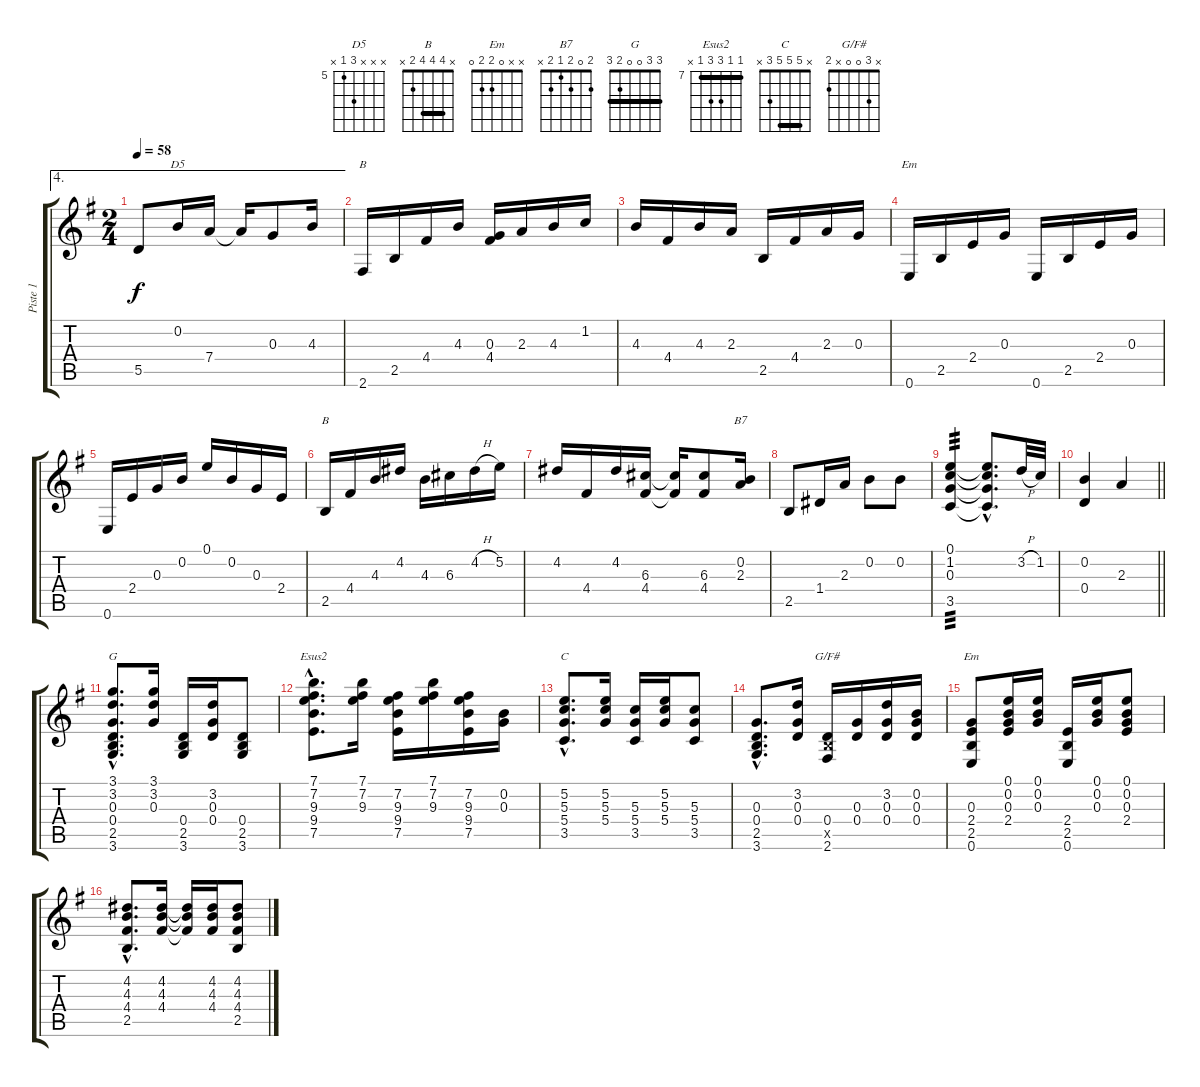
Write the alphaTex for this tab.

\track ("Piste 1" "Piste 1") {instrument acousticguitarnylon}
\staff {score tabs}
\tuning (E4 B3 G3 D3 A2 E2) {hide}
\chord ("D5" x x x 7 5 x) {firstfret 5}
\chord ("B" 2 4 4 4 x 2) {barre 2}
\chord ("Em" 0 0 0 2 2 0)
\chord ("B" x 4 4 4 2 x) {barre 4}
\chord ("B7" 2 0 2 1 2 x)
\chord ("G" 3 3 0 0 2 3) {barre 3}
\chord ("Esus2" 7 7 9 9 7 x) {firstfret 7 barre 7}
\chord ("C" x 5 5 5 3 x) {barre 5}
\chord ("G/F#" x 3 0 0 x 2)
\chord ("Em" x x 0 2 2 0)
\ae 4
\ts (2 4)
\tempo 58
\clef g2
\ks g
5.5.8{dy f} 0.2.16{ch "D5"} 7.4.16 7.4{t}.16 0.3.8 4.3.16 |
2.6.16{ch "B"} 2.5.16 4.4.16 4.3.16 (0.3 4.4).16 2.3.16 4.3.16 1.2.16 |
4.3.16 4.4.16 4.3.16 2.3.16 2.5.16 4.4.16 2.3.16 0.3.16 |
0.6.16{ch "Em"} 2.5.16 2.4.16 0.3.16 0.6.16 2.5.16 2.4.16 0.3.16 |
0.6.16 2.4.16 0.3.16 0.2.16 0.1.16 0.2.16 0.3.16 2.4.16 |
2.5.16{ch "B"} 4.4.16 4.3.16 4.2.16 4.3.16 6.3.16 4.2{h}.16 5.2.16 |
4.2.16 4.4.16 4.2.16 (6.3 4.4).16 (6.3{t} 4.4{t}).16 (6.3 4.4).8 (0.2 2.3).16{ch "B7"} |
2.5.8 1.4.16 2.3.16 0.2.8 0.2.8 |
(0.1 1.2 0.3 3.5).4{tp 3} (0.1{hac t} 1.2{hac t} 0.3{hac t} 3.5{hac t}).8{d} 3.2{h}.32 1.2.32 |
\barLineRight lightlight
(0.2 0.4).4 2.3.4 |
(3.1{hac} 3.2{hac} 0.3{hac} 0.4{hac} 2.5{hac} 3.6{hac}).8{d ch "G"} (3.1 3.2 0.3).16 (0.4 2.5 3.6).16 (3.2 0.3 0.4).16 (0.4 2.5 3.6).8 |
(7.1{hac} 7.2{hac} 9.3{hac} 9.4{hac} 7.5{hac}).8{d ch "Esus2"} (7.1 7.2 9.3).16 (7.2 9.3 9.4 7.5).16 (7.1 7.2 9.3).16 (7.2 9.3 9.4 7.5).16 (0.2 0.3).16 |
(5.2{hac} 5.3{hac} 5.4{hac} 3.5{hac}).8{d ch "C"} (5.2 5.3 5.4).16 (5.3 5.4 3.5).16 (5.2 5.3 5.4).16 (5.3 5.4 3.5).8 |
(0.3{hac} 0.4{hac} 2.5{hac} 3.6{hac}).8{d} (3.2 0.3 0.4).16 (0.4 2.5{x} 2.6).16{ch "G/F#"} (0.3 0.4).16 (3.2 0.3 0.4).16 (0.2 0.3 0.4).16 |
(0.3 2.4 2.5 0.6).8{ch "Em"} (0.1 0.2 0.3 2.4).16 (0.1 0.2 0.3).16 (2.4 2.5 0.6).16 (0.1 0.2 0.3).16 (0.1 0.2 0.3 2.4).8 |
(4.2{hac} 4.3{hac} 4.4{hac} 2.5{hac}).8{d} (4.2 4.3 4.4).16 (4.2{t} 4.3{t} 4.4{t}).16 (4.2 4.3 4.4).16 (4.2 4.3 4.4 2.5).8
